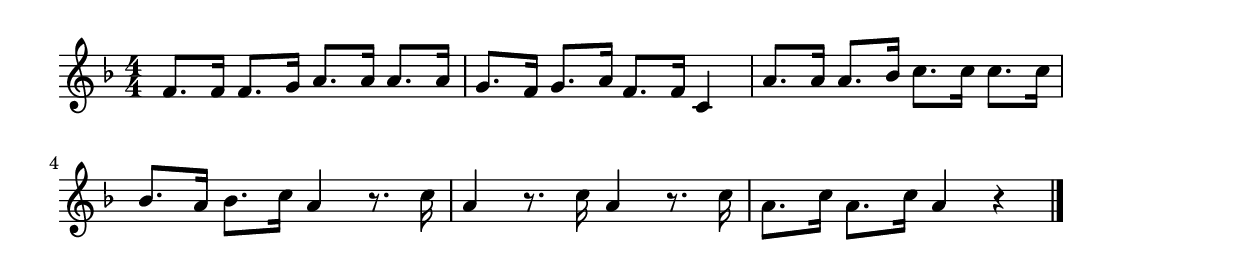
\version "2.18.2"

% 静かな湖畔(しずかなこはんのもりのかげから)

\score {

\layout {
line-width = #170
indent = 0\mm
}

\relative c' {
\key f \major
\time 4/4
\numericTimeSignature

f8. f16 f8. g16 a8. a16 a8. a16 |
g8. f16 g8. a16 f8. f16 c4 |
a'8.a16 a8. bes16 c8. c16 c8. c16 |
bes8. a16 bes8. c16 a4 r8. c16 |
a4 r8. c16 a4 r8. c16 |
a8. c16 a8. c16 a4 r |

\bar "|."
}

\midi {}

}